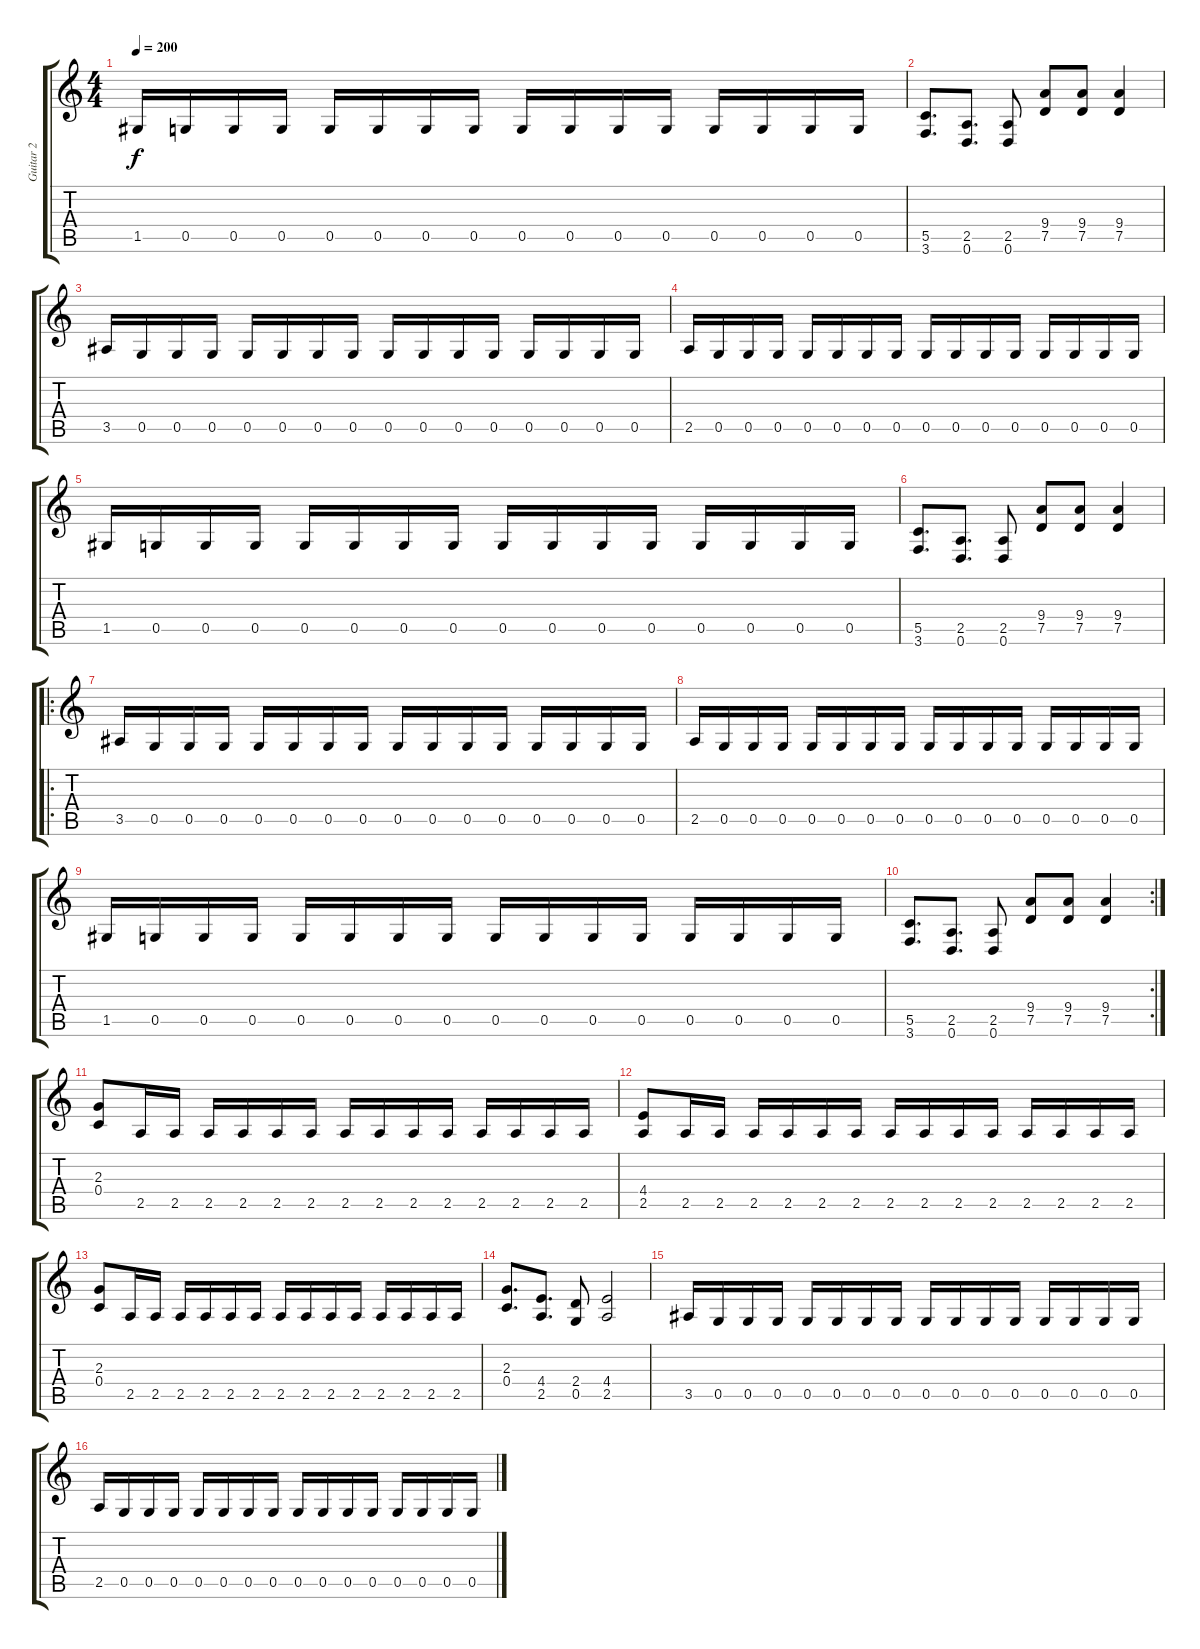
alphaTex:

\track ("Guitar 2" "Guitar 2") {instrument distortionguitar}
\staff {score tabs}
\tuning (D4 A3 F3 C3 G2 D2) {hide}
\ts (4 4)
\tempo 200
\clef g2
\ks c
1.5.16{dy f} 0.5.16 0.5.16 0.5.16 0.5.16 0.5.16 0.5.16 0.5.16 0.5.16 0.5.16 0.5.16 0.5.16 0.5.16 0.5.16 0.5.16 0.5.16 |
(5.5 3.6).8{d} (2.5 0.6).8{d} (2.5 0.6).8 (9.4 7.5).8 (9.4 7.5).8 (9.4 7.5).4 |
3.5.16 0.5.16 0.5.16 0.5.16 0.5.16 0.5.16 0.5.16 0.5.16 0.5.16 0.5.16 0.5.16 0.5.16 0.5.16 0.5.16 0.5.16 0.5.16 |
2.5.16 0.5.16 0.5.16 0.5.16 0.5.16 0.5.16 0.5.16 0.5.16 0.5.16 0.5.16 0.5.16 0.5.16 0.5.16 0.5.16 0.5.16 0.5.16 |
1.5.16 0.5.16 0.5.16 0.5.16 0.5.16 0.5.16 0.5.16 0.5.16 0.5.16 0.5.16 0.5.16 0.5.16 0.5.16 0.5.16 0.5.16 0.5.16 |
(5.5 3.6).8{d} (2.5 0.6).8{d} (2.5 0.6).8 (9.4 7.5).8 (9.4 7.5).8 (9.4 7.5).4 |
\ro
3.5.16 0.5.16 0.5.16 0.5.16 0.5.16 0.5.16 0.5.16 0.5.16 0.5.16 0.5.16 0.5.16 0.5.16 0.5.16 0.5.16 0.5.16 0.5.16 |
2.5.16 0.5.16 0.5.16 0.5.16 0.5.16 0.5.16 0.5.16 0.5.16 0.5.16 0.5.16 0.5.16 0.5.16 0.5.16 0.5.16 0.5.16 0.5.16 |
1.5.16 0.5.16 0.5.16 0.5.16 0.5.16 0.5.16 0.5.16 0.5.16 0.5.16 0.5.16 0.5.16 0.5.16 0.5.16 0.5.16 0.5.16 0.5.16 |
\rc 2
(5.5 3.6).8{d} (2.5 0.6).8{d} (2.5 0.6).8 (9.4 7.5).8 (9.4 7.5).8 (9.4 7.5).4 |
(2.3 0.4).8 2.5.16 2.5.16 2.5.16 2.5.16 2.5.16 2.5.16 2.5.16 2.5.16 2.5.16 2.5.16 2.5.16 2.5.16 2.5.16 2.5.16 |
(4.4 2.5).8 2.5.16 2.5.16 2.5.16 2.5.16 2.5.16 2.5.16 2.5.16 2.5.16 2.5.16 2.5.16 2.5.16 2.5.16 2.5.16 2.5.16 |
(2.3 0.4).8 2.5.16 2.5.16 2.5.16 2.5.16 2.5.16 2.5.16 2.5.16 2.5.16 2.5.16 2.5.16 2.5.16 2.5.16 2.5.16 2.5.16 |
(2.3 0.4).8{d} (4.4 2.5).8{d} (2.4 0.5).8 (4.4 2.5).2 |
3.5.16 0.5.16 0.5.16 0.5.16 0.5.16 0.5.16 0.5.16 0.5.16 0.5.16 0.5.16 0.5.16 0.5.16 0.5.16 0.5.16 0.5.16 0.5.16 |
2.5.16 0.5.16 0.5.16 0.5.16 0.5.16 0.5.16 0.5.16 0.5.16 0.5.16 0.5.16 0.5.16 0.5.16 0.5.16 0.5.16 0.5.16 0.5.16
